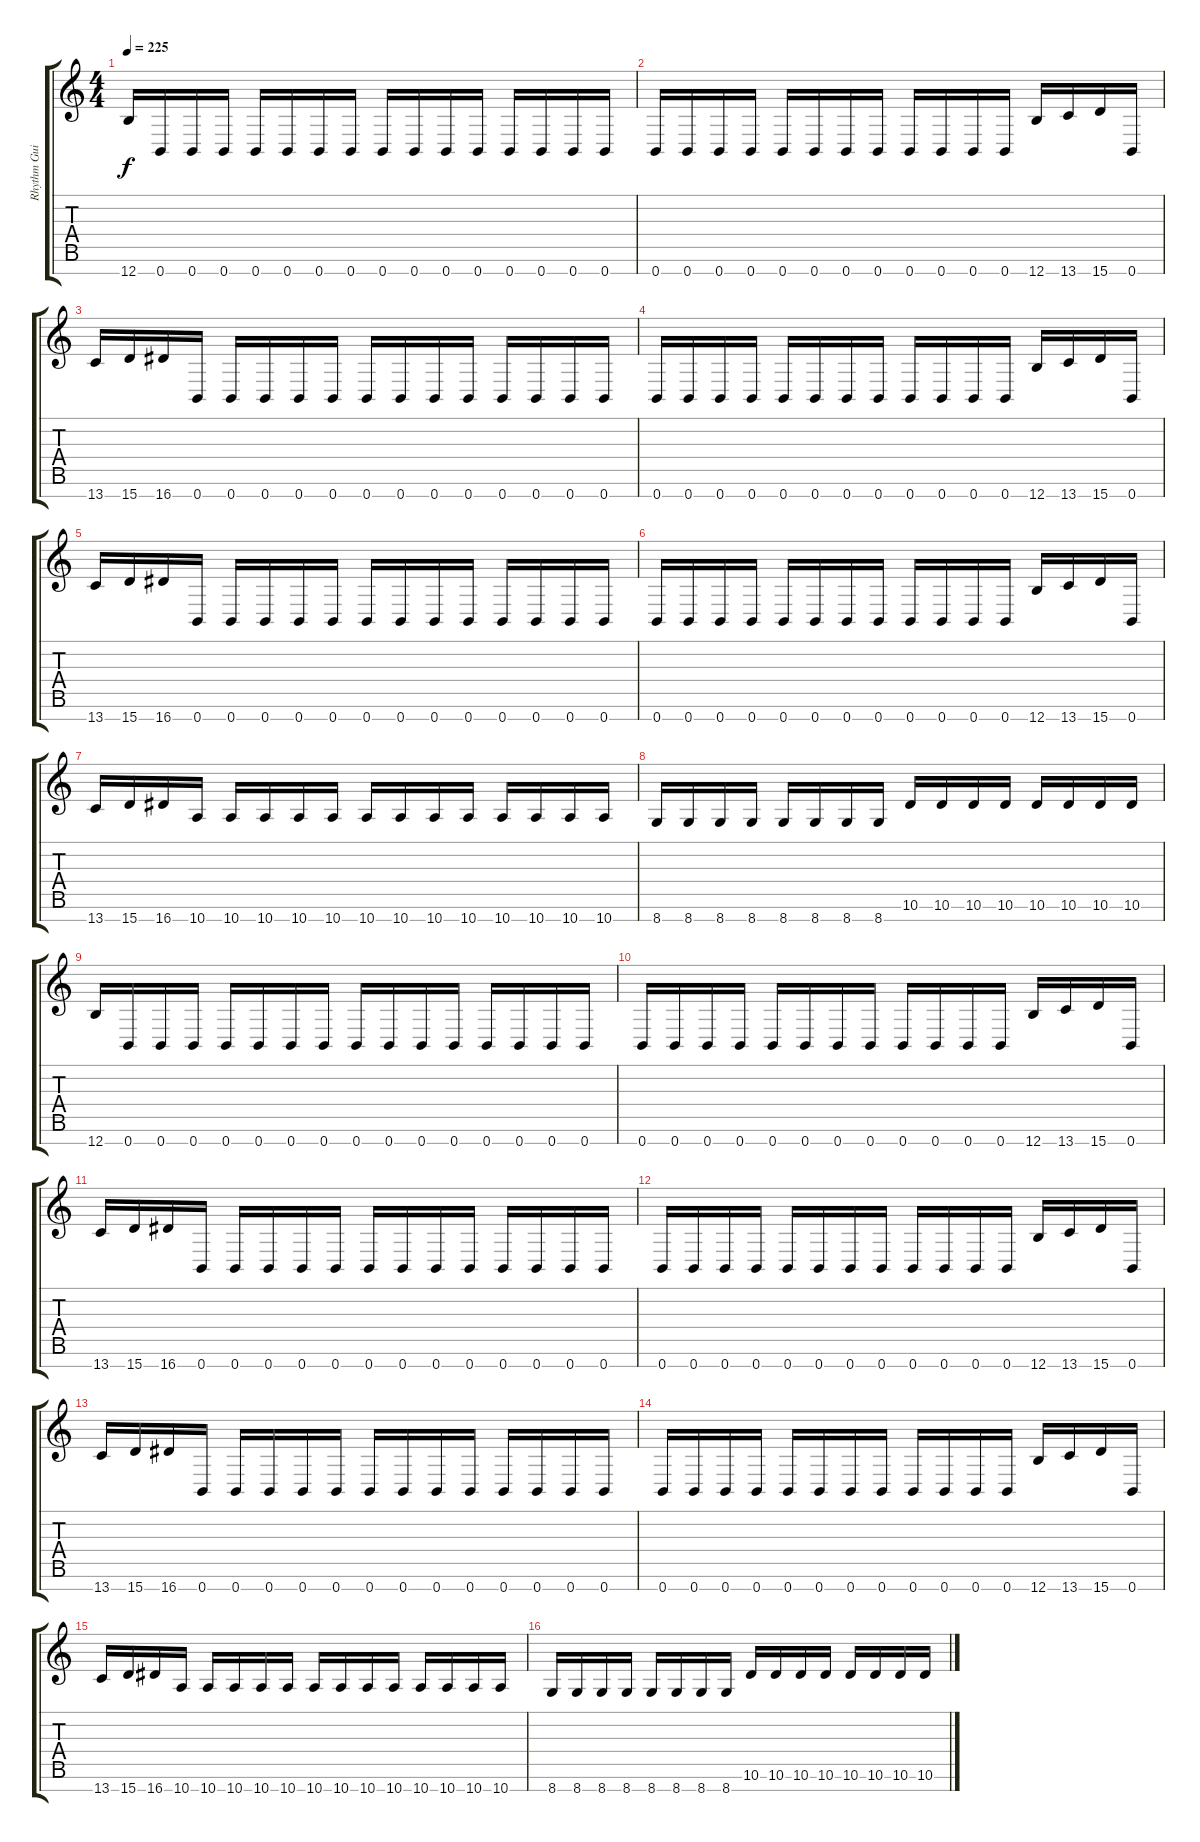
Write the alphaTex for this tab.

\track ("Rhythm Guitar 1" "Rhythm Gui") {instrument distortionguitar}
\staff {score tabs}
\tuning (E4 B3 G3 D3 A2 E2 B1) {hide}
\ts (4 4)
\tempo 225
\clef g2
\ks c
12.7.16{dy f} 0.7.16 0.7.16 0.7.16 0.7.16 0.7.16 0.7.16 0.7.16 0.7.16 0.7.16 0.7.16 0.7.16 0.7.16 0.7.16 0.7.16 0.7.16 |
0.7.16 0.7.16 0.7.16 0.7.16 0.7.16 0.7.16 0.7.16 0.7.16 0.7.16 0.7.16 0.7.16 0.7.16 12.7.16 13.7.16 15.7.16 0.7.16 |
13.7.16 15.7.16 16.7.16 0.7.16 0.7.16 0.7.16 0.7.16 0.7.16 0.7.16 0.7.16 0.7.16 0.7.16 0.7.16 0.7.16 0.7.16 0.7.16 |
0.7.16 0.7.16 0.7.16 0.7.16 0.7.16 0.7.16 0.7.16 0.7.16 0.7.16 0.7.16 0.7.16 0.7.16 12.7.16 13.7.16 15.7.16 0.7.16 |
13.7.16 15.7.16 16.7.16 0.7.16 0.7.16 0.7.16 0.7.16 0.7.16 0.7.16 0.7.16 0.7.16 0.7.16 0.7.16 0.7.16 0.7.16 0.7.16 |
0.7.16 0.7.16 0.7.16 0.7.16 0.7.16 0.7.16 0.7.16 0.7.16 0.7.16 0.7.16 0.7.16 0.7.16 12.7.16 13.7.16 15.7.16 0.7.16 |
13.7.16 15.7.16 16.7.16 10.7.16 10.7.16 10.7.16 10.7.16 10.7.16 10.7.16 10.7.16 10.7.16 10.7.16 10.7.16 10.7.16 10.7.16 10.7.16 |
8.7.16 8.7.16 8.7.16 8.7.16 8.7.16 8.7.16 8.7.16 8.7.16 10.6.16 10.6.16 10.6.16 10.6.16 10.6.16 10.6.16 10.6.16 10.6.16 |
12.7.16 0.7.16 0.7.16 0.7.16 0.7.16 0.7.16 0.7.16 0.7.16 0.7.16 0.7.16 0.7.16 0.7.16 0.7.16 0.7.16 0.7.16 0.7.16 |
0.7.16 0.7.16 0.7.16 0.7.16 0.7.16 0.7.16 0.7.16 0.7.16 0.7.16 0.7.16 0.7.16 0.7.16 12.7.16 13.7.16 15.7.16 0.7.16 |
13.7.16 15.7.16 16.7.16 0.7.16 0.7.16 0.7.16 0.7.16 0.7.16 0.7.16 0.7.16 0.7.16 0.7.16 0.7.16 0.7.16 0.7.16 0.7.16 |
0.7.16 0.7.16 0.7.16 0.7.16 0.7.16 0.7.16 0.7.16 0.7.16 0.7.16 0.7.16 0.7.16 0.7.16 12.7.16 13.7.16 15.7.16 0.7.16 |
13.7.16 15.7.16 16.7.16 0.7.16 0.7.16 0.7.16 0.7.16 0.7.16 0.7.16 0.7.16 0.7.16 0.7.16 0.7.16 0.7.16 0.7.16 0.7.16 |
0.7.16 0.7.16 0.7.16 0.7.16 0.7.16 0.7.16 0.7.16 0.7.16 0.7.16 0.7.16 0.7.16 0.7.16 12.7.16 13.7.16 15.7.16 0.7.16 |
13.7.16 15.7.16 16.7.16 10.7.16 10.7.16 10.7.16 10.7.16 10.7.16 10.7.16 10.7.16 10.7.16 10.7.16 10.7.16 10.7.16 10.7.16 10.7.16 |
8.7.16 8.7.16 8.7.16 8.7.16 8.7.16 8.7.16 8.7.16 8.7.16 10.6.16 10.6.16 10.6.16 10.6.16 10.6.16 10.6.16 10.6.16 10.6.16
